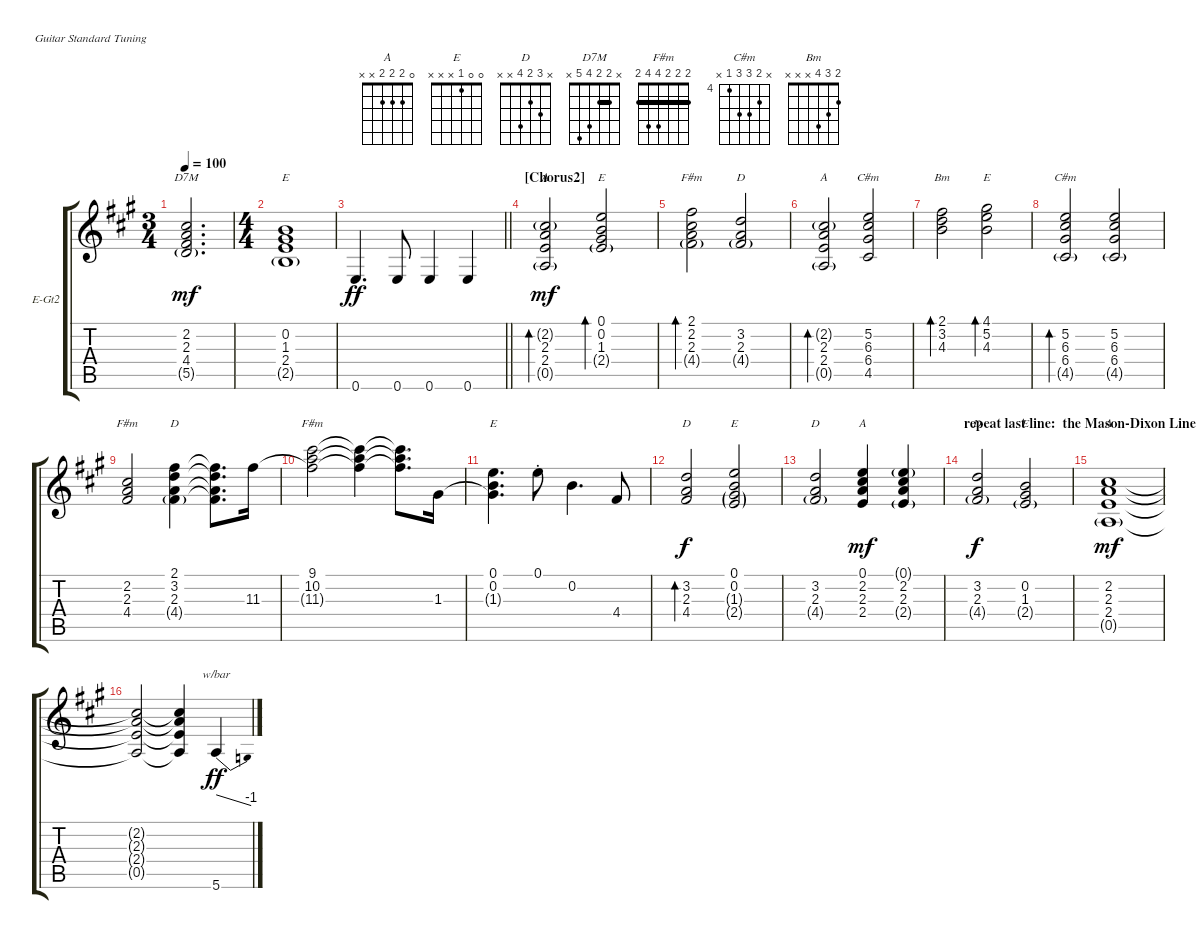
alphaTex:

\bracketExtendMode groupsimilarinstruments
\firstSystemTrackNameOrientation horizontal
\otherSystemsTrackNameOrientation horizontal
\track ("Electric Guitar2" "E-Gt2") {instrument electricguitarjazz}
\staff {score tabs}
\tuning (E4 B3 G3 D3 A2 E2)
\chord ("A" x 2 2 2 0 x) {barre (2 2)}
\chord ("E" 0 0 1 2 x x)
\chord ("D" x 3 2 4 x x)
\chord ("D7M" x 2 2 4 5 x) {barre 2}
\chord ("E" x 0 1 2 2 x)
\chord ("F#m" 2 2 2 4 x x) {barre (2 2)}
\chord ("C#m" x 5 6 6 4 x) {firstfret 4}
\chord ("Bm" 2 3 4 x x x)
\chord ("E" 4 5 4 x x x) {barre 4}
\chord ("F#m" 2 2 2 4 4 2) {barre (2 2 2)}
\chord ("E" 0 0 1 x x x)
\chord ("A" 0 2 2 2 x x)
\ts (3 4)
\tempo 100
\clef g2
\ks f#minor
(2.2 2.3 4.4 5.5{g}).2{d ch "D7M" dy mf} |
\ts (4 4)
(0.2 2.4 1.3 2.5{g}).1{ch "E"} |
\barLineRight lightlight
0.6.4{d dy ff} 0.6.8 0.6.4 0.6.4 |
\section ("" "[Chorus2]")
(2.3 2.4 0.5{g} 2.2{g}).2{bd 95 ch "A" dy mf} (0.1 0.2 1.3 2.4{g}).2{bd 92 ch "E"} |
(2.1 2.2 2.3 4.4{g}).2{bd 76 ch "F#m"} (3.2 2.3 4.4{g}).2{ch "D"} |
(2.3 2.4 0.5{g} 2.2{g}).2{bd 95 ch "A"} (4.5 6.4 6.3 5.2).2{ch "C#m"} |
(4.3 2.1 3.2).2{bd 76 ch "Bm"} (5.2 4.1 4.3).2{bd 73 ch "E"} |
(4.5{g} 6.4 6.3 5.2).2{bd 73 ch "C#m"} (4.5{g} 6.4 6.3 5.2).2 |
(2.2 2.3 4.4).2{ch "F#m"} (3.2 2.3 4.4{g} 2.1).4{ch "D"} (2.1{t} 3.2{t} 2.3{t} 4.4{t}).8{d} 11.3.16 |
(9.1 10.2 11.3{t}).2{ch "F#m"} (9.1{t} 10.2{t} 11.3{t}).4 (9.1{t} 10.2{t} 11.3{t}).8{d} 1.3.16 |
(1.3{t} 0.2 0.1).4{d ch "E"} 0.1{st}.8 0.2.4{d} 4.4.8 |
(3.2 2.3 4.4).2{bd 70 ch "D" dy f} (0.1 0.2 1.3{g} 2.4{g}).2{ch "E"} |
(3.2 2.3 4.4{g}).2{ch "D"} (0.1 2.2 2.3 2.4).4{ch "A" dy mf} (0.1{g} 2.2 2.3 2.4{g}).4 |
\section ("" "repeat last line:  the Mason-Dixon Line")
(3.2 2.3 4.4{g}).2{ch "D" dy f} (0.2 1.3 2.4{g}).2{ch "E"} |
(2.2 2.3 2.4 0.5{g}).1{ch "A" dy mf} |
(2.2{t} 2.3{t} 2.4{t} 0.5{t}).2 (2.2{t} 2.3{t} 2.4{t} 0.5{t}).4 5.6.4{tbe (dive default 36.6 0 58.8 -4) dy ff}
